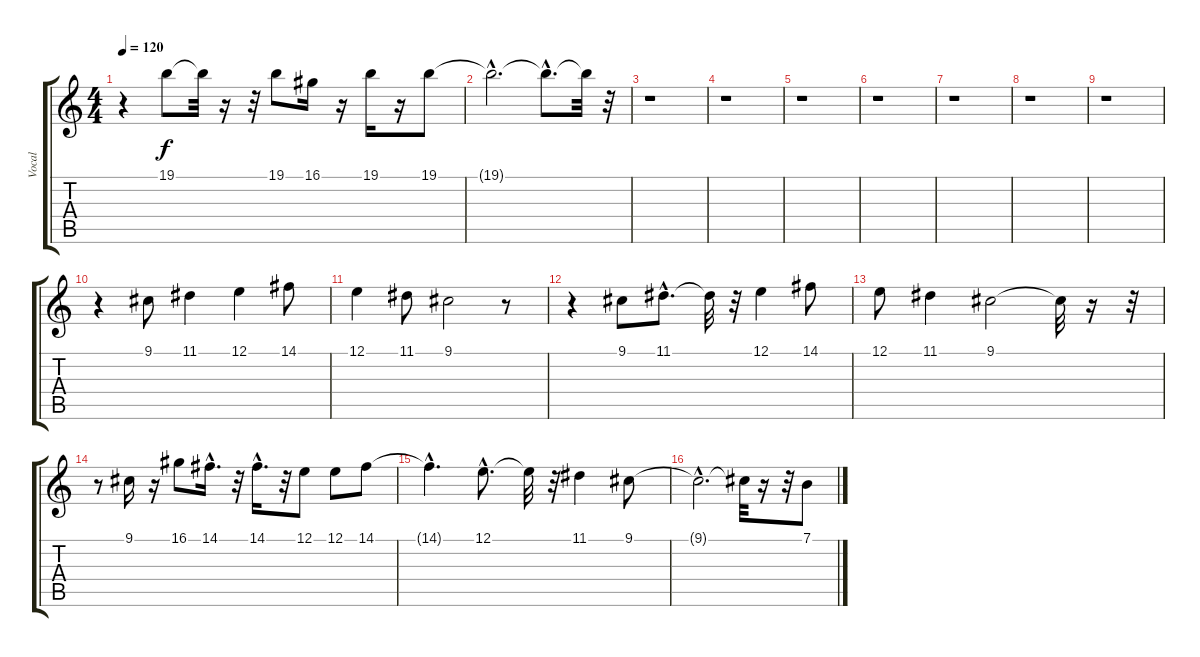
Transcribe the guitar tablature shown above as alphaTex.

\track ("Vocal" "Vocal") {instrument clarinet}
\staff {score tabs}
\tuning (E4 B3 G3 D3 A2 E2) {hide}
\ts (4 4)
\tempo 120
\clef g2
\ks c
r.4{dy f} 19.1.8 19.1{t}.32 r.16 r.32 19.1.8 16.1.16 r.16 19.1.16 r.16 19.1.8 |
19.1{hac t}.2{d} 19.1{hac t}.8{d} 19.1{t}.32 r.32 |
r.1 |
r.1 |
r.1 |
r.1 |
r.1 |
r.1 |
r.1 |
r.4 9.1.8 11.1.4 12.1.4 14.1.8 |
12.1.4 11.1.8 9.1.2 r.8 |
r.4 9.1.8 11.1{hac}.8{d} 11.1{t}.32 r.32 12.1.4 14.1.8 |
12.1.8 11.1.4 9.1.2 9.1{t}.32 r.16 r.32 |
r.8 9.1.16 r.16 16.1.8 14.1{hac}.16{d} r.32 14.1{hac}.16{d} r.32 12.1.8 12.1.8 14.1.8 |
14.1{hac t}.4{d} 12.1{hac}.8{d} 12.1{t}.32 r.32 11.1.4 9.1.8 |
9.1{hac t}.2{d} 9.1{t}.32 r.16 r.32 7.1.8
